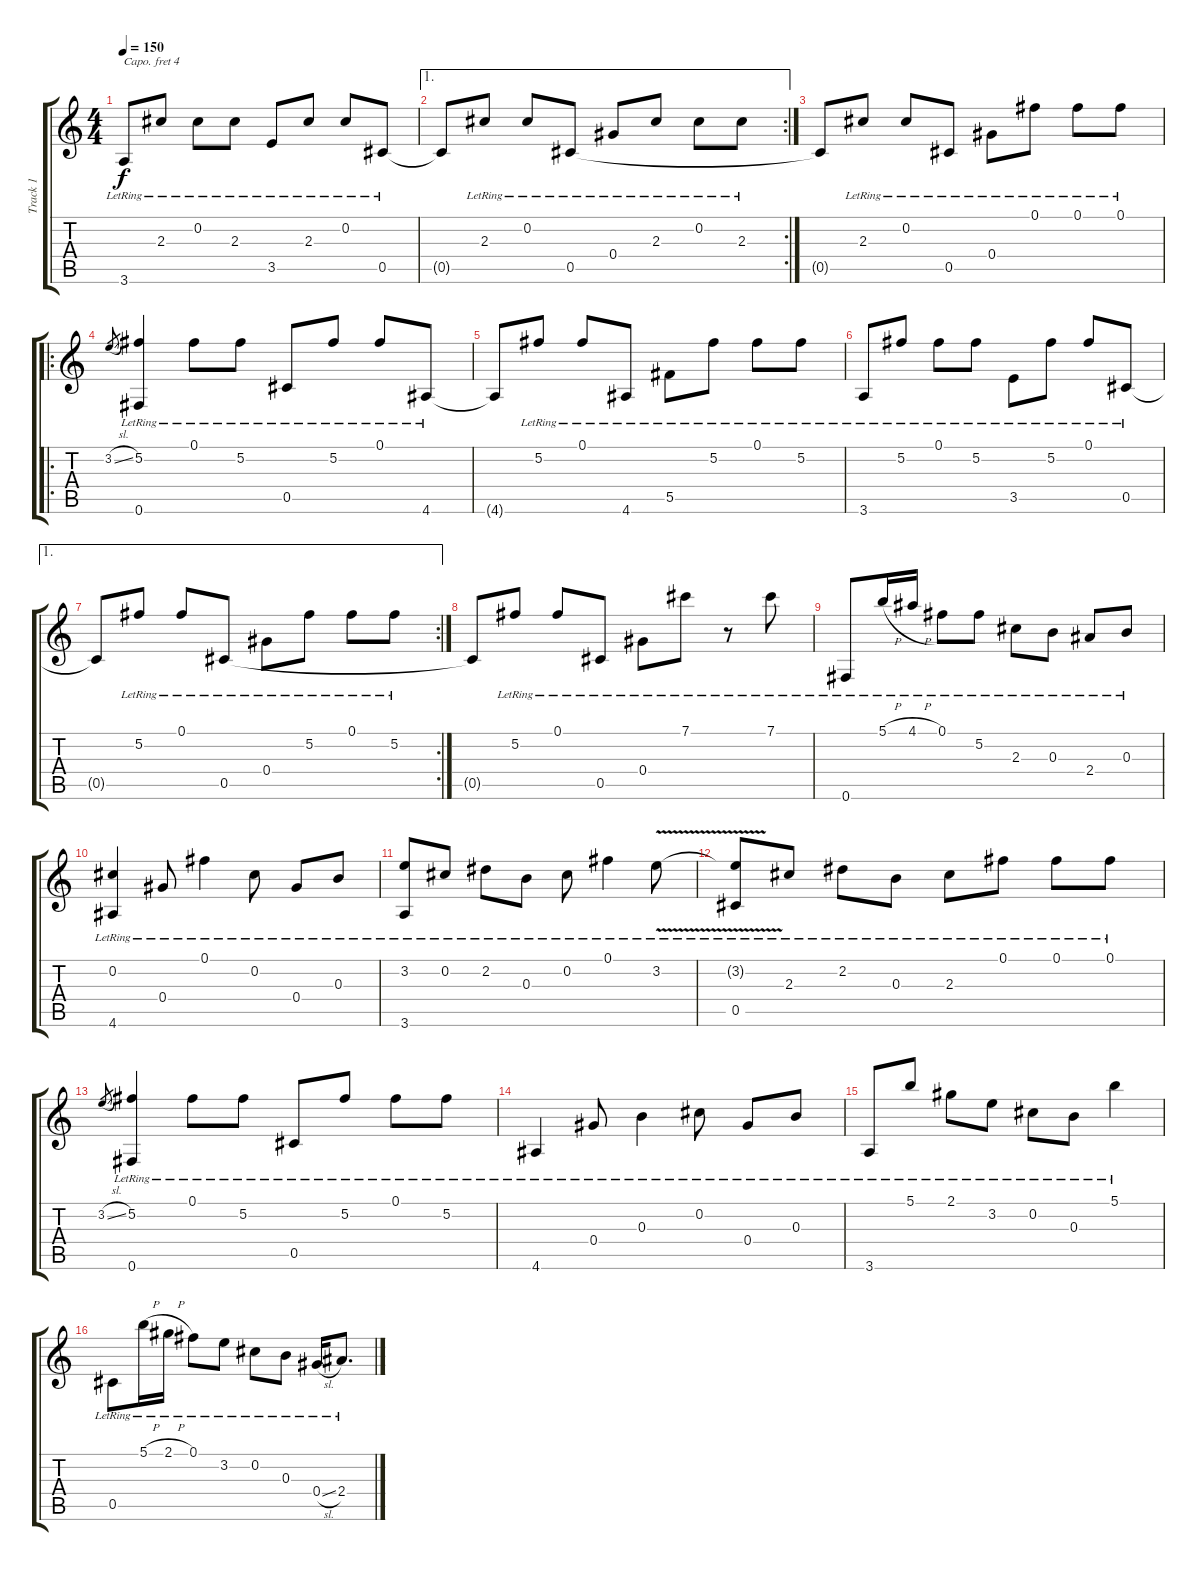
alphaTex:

\track ("Track 1" "Track 1") {instrument acousticguitarsteel}
\staff {score tabs}
\capo 4
\tuning (D4 A3 G3 E3 A2 D2) {hide}
\ts (4 4)
\tempo 150
\clef g2
\ks c
3.6{lr}.8{dy f} 2.3{lr}.8 0.2{lr}.8 2.3{lr}.8 3.5{lr}.8 2.3{lr}.8 0.2{lr}.8 0.5{lr}.8 |
\ae 1
\rc 2
0.5{t}.8 2.3{lr}.8 0.2{lr}.8 0.5{lr}.8 0.4{lr}.8 2.3{lr}.8 0.2{lr}.8 2.3{lr}.8 |
0.5{t}.8 2.3{lr}.8 0.2{lr}.8 0.5{lr}.8 0.4{lr}.8 0.1{lr}.8 0.1{lr}.8 0.1{lr}.8 |
\ro
3.2{sl}.8{gr} (5.2{lr} 0.6{lr}).4 0.1{lr}.8 5.2{lr}.8 0.5{lr}.8 5.2{lr}.8 0.1{lr}.8 4.6{lr}.8 |
4.6{t}.8 5.2{lr}.8 0.1{lr}.8 4.6{lr}.8 5.5{lr}.8 5.2{lr}.8 0.1{lr}.8 5.2{lr}.8 |
3.6{lr}.8 5.2{lr}.8 0.1{lr}.8 5.2{lr}.8 3.5{lr}.8 5.2{lr}.8 0.1{lr}.8 0.5{lr}.8 |
\ae 1
\rc 2
0.5{t}.8 5.2{lr}.8 0.1{lr}.8 0.5{lr}.8 0.4{lr}.8 5.2{lr}.8 0.1{lr}.8 5.2{lr}.8 |
0.5{t}.8 5.2{lr}.8 0.1{lr}.8 0.5{lr}.8 0.4{lr}.8 7.1{lr}.8 r.8 7.1{lr}.8 |
0.6{lr}.8 5.1{h lr}.16 4.1{h lr}.16 0.1{lr}.8 5.2{lr}.8 2.3{lr}.8 0.3{lr}.8 2.4{lr}.8 0.3{lr}.8 |
(0.2{lr} 4.6{lr}).4 0.4{lr}.8 0.1{lr}.4 0.2{lr}.8 0.4{lr}.8 0.3{lr}.8 |
(3.2{lr} 3.6{lr}).8 0.2{lr}.8 2.2{lr}.8 0.3{lr}.8 0.2{lr}.8 0.1{lr}.4 3.2{v lr}.8 |
(3.2{t} 0.5{lr}).8 2.3{lr}.8 2.2{lr}.8 0.3{lr}.8 2.3{lr}.8 0.1{lr}.8 0.1{lr}.8 0.1{lr}.8 |
3.2{sl}.8{gr} (5.2{lr} 0.6{lr}).4 0.1{lr}.8 5.2{lr}.8 0.5{lr}.8 5.2{lr}.8 0.1{lr}.8 5.2{lr}.8 |
4.6{lr}.4 0.4{lr}.8 0.3{lr}.4 0.2{lr}.8 0.4{lr}.8 0.3{lr}.8 |
3.6{lr}.8 5.1{lr}.8 2.1{lr}.8 3.2{lr}.8 0.2{lr}.8 0.3{lr}.8 5.1{lr}.4 |
0.5{lr}.8 5.1{h lr}.16 2.1{h lr}.16 0.1{lr}.8 3.2{lr}.8 0.2{lr}.8 0.3{lr}.8 0.4{sl lr}.16 2.4{lr}.8{d}
